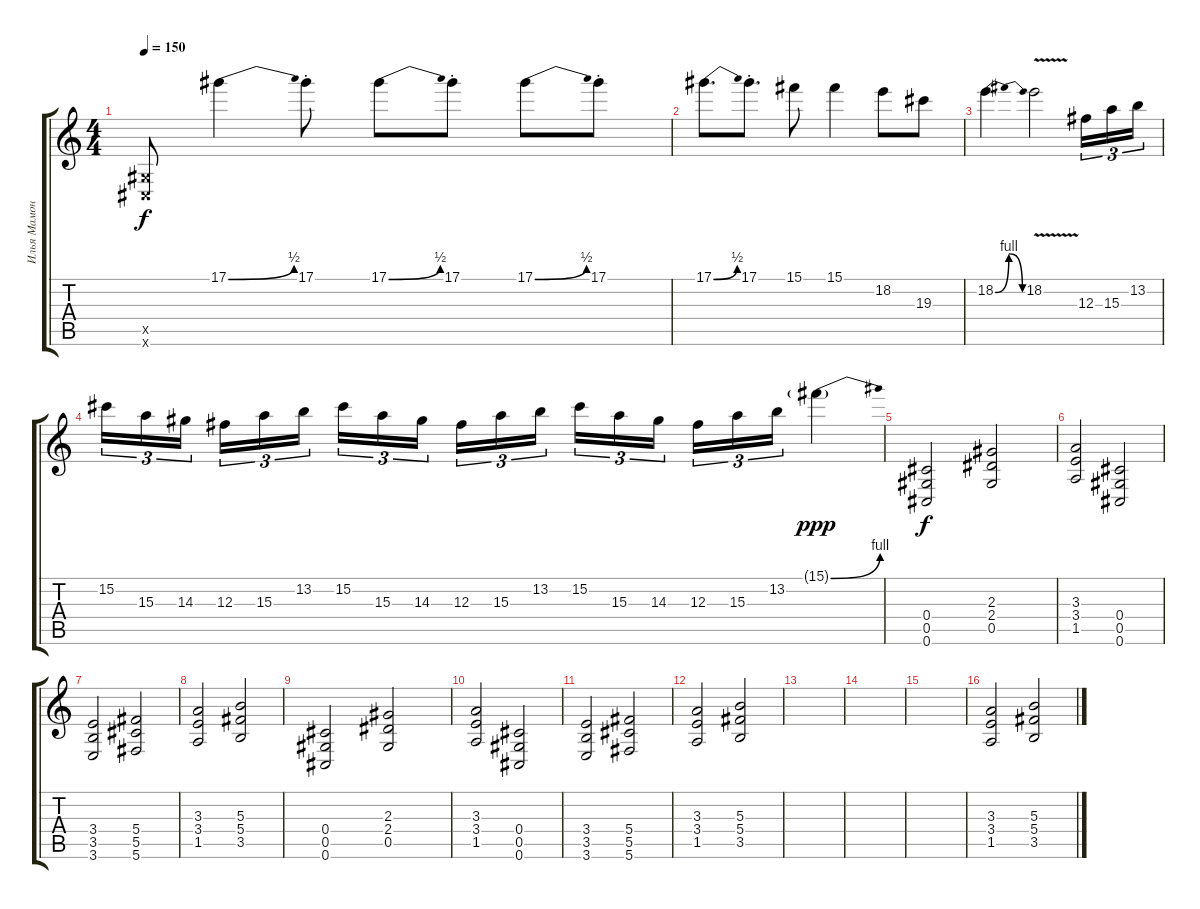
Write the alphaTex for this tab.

\track ("Илья Мамонтов" "Илья Мамон") {instrument distortionguitar}
\staff {score tabs}
\tuning (Eb4 Bb3 Gb3 Db3 Ab2 Db2) {hide}
\ts (4 4)
\tempo 150
\clef g2
\ks c
(0.5{x} 0.6{x}).8{dy f} 17.1{be (bend 0 0 60 2)}.4 17.1{st}.8 17.1{be (bend 0 0 60 2)}.8 17.1{st}.8 17.1{be (bend 0 0 60 2)}.8 17.1{st}.8 |
17.1{be (bend 0 0 60 2)}.8{d} 17.1{st}.8{d} 15.1.8 15.1.4 18.2.8 19.3.8 |
18.2{be (bendrelease 0 0 15 4 50 4 60 0)}.4{d} 18.2{v}.2 12.3.16{tu (3 2)} 15.3.16{tu (3 2)} 13.2.16{tu (3 2)} |
15.2.16{tu (3 2)} 15.3.16{tu (3 2)} 14.3.16{tu (3 2) beam splitsecondary} 12.3.16{tu (3 2)} 15.3.16{tu (3 2)} 13.2.16{tu (3 2)} 15.2.16{tu (3 2)} 15.3.16{tu (3 2)} 14.3.16{tu (3 2) beam splitsecondary} 12.3.16{tu (3 2)} 15.3.16{tu (3 2)} 13.2.16{tu (3 2)} 15.2.16{tu (3 2)} 15.3.16{tu (3 2)} 14.3.16{tu (3 2) beam splitsecondary} 12.3.16{tu (3 2)} 15.3.16{tu (3 2)} 13.2.16{tu (3 2)} 15.1{be (bend 0 0 60 4) g}.4{dy ppp} |
(0.4 0.5 0.6).2{dy f} (2.3 2.4 0.5).2 |
(3.3 3.4 1.5).2 (0.4 0.5 0.6).2 |
(3.4 3.5 3.6).2 (5.4 5.5 5.6).2 |
(3.3 3.4 1.5).2 (5.3 5.4 3.5).2 |
(0.4 0.5 0.6).2 (2.3 2.4 0.5).2 |
(3.3 3.4 1.5).2 (0.4 0.5 0.6).2 |
(3.4 3.5 3.6).2 (5.4 5.5 5.6).2 |
(3.3 3.4 1.5).2 (5.3 5.4 3.5).2 |
|
|
|
(3.3 3.4 1.5).2 (5.3 5.4 3.5).2
